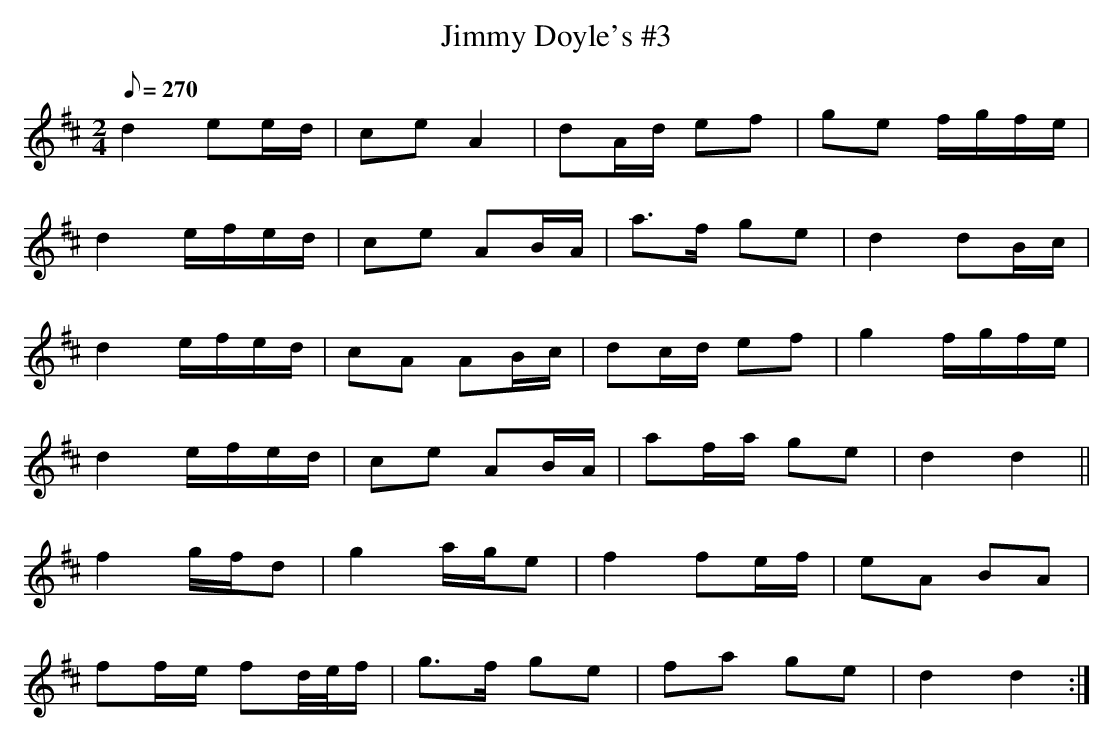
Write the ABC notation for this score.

X:1
T: Jimmy Doyle's #3
L: 1/8
M: 2/4
Q: 270
K: D
d2 ee/d/|ce A2|dA/d/ ef|ge f/g/f/e/|
d2 e/f/e/d/|ce AB/A/|a>f ge|d2 dB/c/|
d2 e/f/e/d/|cA AB/c/|dc/d/ ef|g2 f/g/f/e/|
d2 e/f/e/d/|ce AB/A/|af/a/ ge|d2 d2||
f2 g/f/d|g2 a/g/e|f2 fe/f/|eA BA|
ff/e/ fd//e//f/|g>f ge|fa ge|d2 d2 :|
